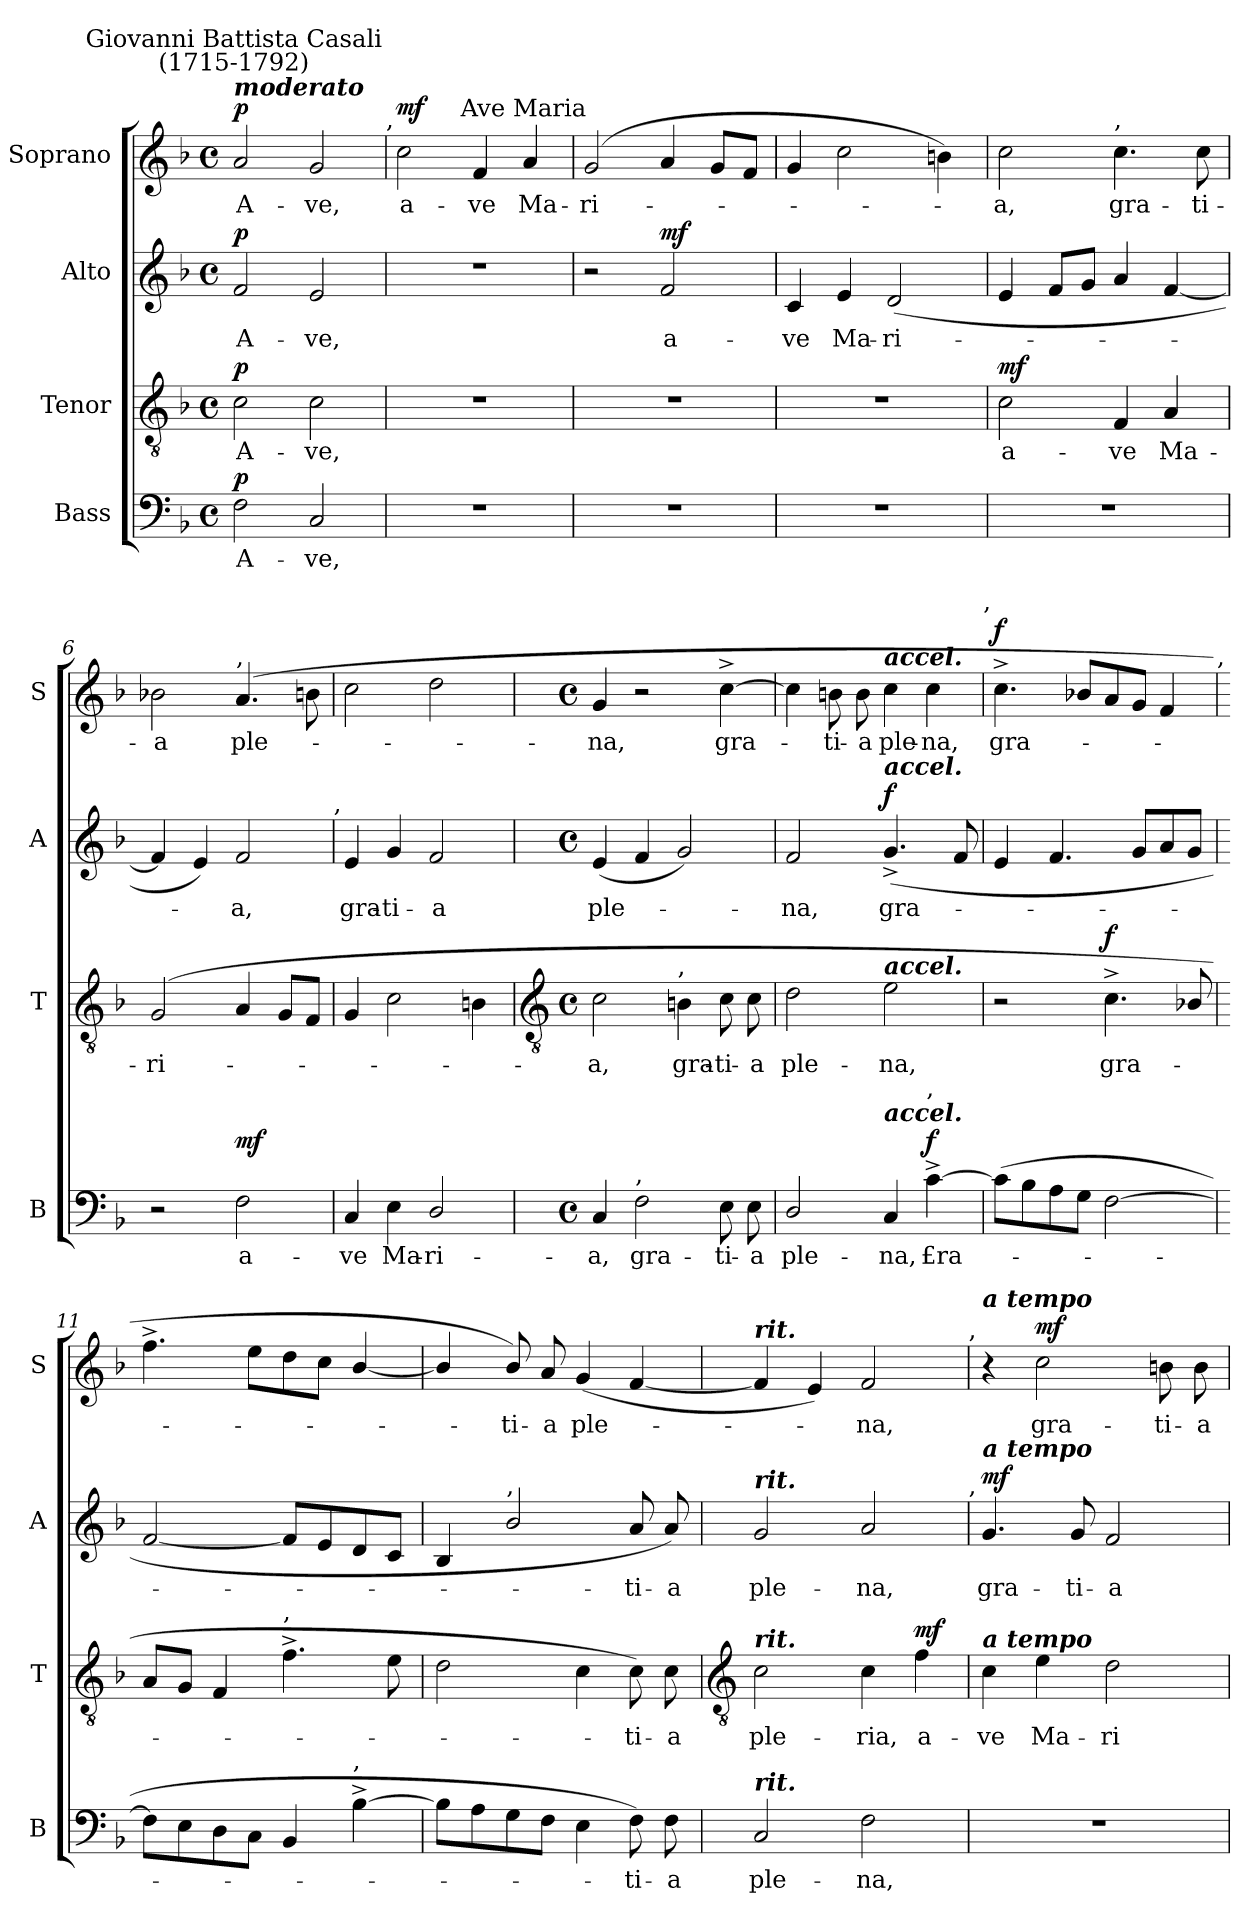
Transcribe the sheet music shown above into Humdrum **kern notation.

**kern	**text	**dynam	**kern	**text	**dynam	**kern	**text	**dynam	**kern	**text	**dynam
*part4	*part4	*part4	*part3	*part3	*part3	*part2	*part2	*part2	*part1	*part1	*part1
*staff4	*staff4	*staff4	*staff3	*staff3	*staff3	*staff2	*staff2	*staff2	*staff1	*staff1	*staff1
*I"Bass	*	*	*I"Tenor	*	*	*I"Alto	*	*	*I"Soprano	*	*
*I'B	*	*	*I'T	*	*	*I'A	*	*	*I'S	*	*
*clefF4	*	*	*clefGv2	*	*	*clefG2	*	*	*clefG2	*	*
*k[b-]	*	*	*k[b-]	*	*	*k[b-]	*	*	*k[b-]	*	*
*F:	*	*	*F:	*	*	*F:	*	*	*F:	*	*
*M4/4	*	*	*M4/4	*	*	*M4/4	*	*	*M4/4	*	*
*met(c)	*	*	*met(c)	*	*	*met(c)	*	*	*met(c)	*	*
=1	=1	=1	=1	=1	=1	=1	=1	=1	=1	=1	=1
!	!	!	!	!	!	!	!	!	!LO:TX:a:Bi:t=moderato	!	!
!	!	!	!	!	!	!	!	!	!LO:TX:a:cj:t=Giovanni Battista Casali\n(1715-1792)	!	!
!	!LO:LY:b	!LO:DY:b	!	!LO:LY:b	!LO:DY:b	!	!LO:LY:b	!LO:DY:b	!	!LO:LY:b	!LO:DY:b
2F	A-	p	2c	A-	p	2f	A-	p	2a	A-	p
!	!LO:LY:b	!	!	!LO:LY:b	!	!	!LO:LY:b	!	!	!LO:LY:b	!
2C	-ve,	.	2c	-ve,	.	2e	-ve,	.	2g	-ve,	.
!	!	!	!	!	!	!	!	!	!LO:TX:a:t=,	!	!
=2	=2	=2	=2	=2	=2	=2	=2	=2	=2	=2	=2
!	!	!	!	!	!	!	!	!	!	!LO:LY:b	!LO:DY:b
1r	.	.	1r	.	.	1r	.	.	2cc	a-	mf
!	!	!	!	!	!	!	!	!	!	!LO:LY:b	!
.	.	.	.	.	.	.	.	.	4f	-ve	.
!	!	!	!	!	!	!	!	!	!LO:TX:a:cj:t=Ave Maria	!	!
!	!	!	!	!	!	!	!	!	!	!LO:LY:b	!
.	.	.	.	.	.	.	.	.	4a	Ma-	.
=3	=3	=3	=3	=3	=3	=3	=3	=3	=3	=3	=3
!	!	!	!	!	!	!	!	!	!	!LO:LY:b	!
1r	.	.	1r	.	.	2r	.	.	(<2g	-ri-	.
!	!	!	!	!	!	!	!LO:LY:b	!LO:DY:b	!	!	!
.	.	.	.	.	.	2f	a-	mf	4a	.	.
.	.	.	.	.	.	.	.	.	8gL	.	.
.	.	.	.	.	.	.	.	.	8fJ	.	.
=4	=4	=4	=4	=4	=4	=4	=4	=4	=4	=4	=4
!	!	!	!	!	!	!	!LO:LY:b	!	!	!	!
1r	.	.	1r	.	.	4c	-ve	.	4g	.	.
!	!	!	!	!	!	!	!LO:LY:b	!	!	!	!
.	.	.	.	.	.	4e	Ma-	.	2cc	.	.
!	!	!	!	!	!	!	!LO:LY:b	!	!	!	!
.	.	.	.	.	.	(<2d	-ri-	.	.	.	.
.	.	.	.	.	.	.	.	.	4bn)	.	.
=5	=5	=5	=5	=5	=5	=5	=5	=5	=5	=5	=5
!	!	!	!	!LO:LY:b	!LO:DY:b	!	!	!	!	!LO:LY:b	!
1r	.	.	2c	a-	mf	4e	.	.	2cc	a,	.
.	.	.	.	.	.	8fL	.	.	.	.	.
.	.	.	.	.	.	8gJ	.	.	.	.	.
!	!	!	!	!	!	!	!	!	!LO:TX:a:t=,	!	!
!	!	!	!	!LO:LY:b	!	!	!	!	!	!LO:LY:b	!
.	.	.	4F	-ve	.	4a	.	.	4.cc	gra-	.
!	!	!	!	!LO:LY:b	!	!	!	!	!	!	!
.	.	.	4A	Ma-	.	[4f	.	.	.	.	.
!	!	!	!	!	!	!	!	!	!	!LO:LY:b	!
.	.	.	.	.	.	.	.	.	8cc	-ti-	.
=6	=6	=6	=6	=6	=6	=6	=6	=6	=6	=6	=6
!	!	!	!	!LO:LY:b	!	!	!	!	!	!LO:LY:b	!
2r	.	.	(>2G	-ri-	.	4f]	.	.	2b-X	-a	.
.	.	.	.	.	.	4e)	.	.	.	.	.
!	!	!	!	!	!	!	!	!	!LO:TX:a:t=,	!	!
!	!LO:LY:b	!LO:DY:b	!	!	!	!	!LO:LY:b	!	!	!LO:LY:b	!
2F	a-	mf	4A	.	.	2f	a,	.	(<4.a	ple-	.
.	.	.	8GL	.	.	.	.	.	.	.	.
.	.	.	8FJ	.	.	.	.	.	8bn	.	.
!	!	!	!	!	!	!LO:TX:a:t=,	!	!	!	!	!
=7	=7	=7	=7	=7	=7	=7	=7	=7	=7	=7	=7
!	!LO:LY:b	!	!	!	!	!	!LO:LY:b	!	!	!	!
4C	-ve	.	4G	.	.	4e	gra-	.	2cc	.	.
!	!LO:LY:b	!	!	!	!	!	!LO:LY:b	!	!	!	!
4E	Ma-	.	2c	.	.	4g	-ti-	.	.	.	.
!	!LO:LY:b	!	!	!	!	!	!LO:LY:b	!	!	!	!
2D/	-ri-	.	.	.	.	2f	-a	.	2dd	.	.
.	.	.	4Bn	.	.	.	.	.	.	.	.
!!LO:LB:g=z
=8	=8	=8	=8	=8	=8	=8	=8	=8	=8	=8	=8
*	*	*	*clefGv2	*	*	*	*	*	*	*	*
*M4/4	*	*	*M4/4	*	*	*M4/4	*	*	*M4/4	*	*
*met(c)	*	*	*met(c)	*	*	*met(c)	*	*	*met(c)	*	*
!	!LO:LY:b	!	!	!LO:LY:b	!	!	!LO:LY:b	!	!	!LO:LY:b	!
4C	-a,	.	2c	a,	.	(<4e	ple-	.	4g	na,	.
!LO:TX:a:t=,	!	!	!	!	!	!	!	!	!	!	!
!	!LO:LY:b	!	!	!	!	!	!	!	!	!	!
2F	gra-	.	.	.	.	4f	.	.	2r	.	.
!	!	!	!LO:TX:a:t=,	!	!	!	!	!	!	!	!
!	!	!	!	!LO:LY:b	!	!	!	!	!	!	!
.	.	.	4Bn	gra-	.	2g)	.	.	.	.	.
!	!LO:LY:b	!	!	!LO:LY:b	!	!	!	!	!	!LO:LY:b	!
8E	-ti-	.	8c	-ti-	.	.	.	.	[4cc^	gra-	.
!	!LO:LY:b	!	!	!LO:LY:b	!	!	!	!	!	!	!
8E	-a	.	8c	-a	.	.	.	.	.	.	.
=9	=9	=9	=9	=9	=9	=9	=9	=9	=9	=9	=9
!	!LO:LY:b	!	!	!LO:LY:b	!	!	!LO:LY:b	!	!	!	!
2D/	ple-	.	2d	ple-	.	2f	na,	.	4cc]	.	.
!	!	!	!	!	!	!	!	!	!	!LO:LY:b	!
.	.	.	.	.	.	.	.	.	8bn	ti-	.
!	!	!	!	!	!	!	!	!	!	!LO:LY:b	!
.	.	.	.	.	.	.	.	.	8b	-a	.
!	!	!	!	!	!	!	!	!	!LO:TX:a:Bi:t=accel.	!	!
!	!	!	!	!	!	!LO:TX:a:Bi:t=accel.	!	!	!	!	!
!	!	!	!LO:TX:a:Bi:t=accel.	!	!	!	!	!	!	!	!
!LO:TX:a:Bi:t=accel.	!	!	!	!	!	!	!	!	!	!	!
!	!LO:LY:b	!	!	!LO:LY:b	!	!	!LO:LY:b	!LO:DY:b	!	!LO:LY:b	!
4C	-na,	.	2e	-na,	.	(<4.g^	gra-	f	4cc	ple-	.
!LO:TX:a:t=,	!	!	!	!	!	!	!	!	!	!	!
!	!LO:LY:b	!LO:DY:b	!	!	!	!	!	!	!	!LO:LY:b	!
[4c^	£ra-	f	.	.	.	.	.	.	4cc	-na,	.
.	.	.	.	.	.	8f	.	.	.	.	.
!	!	!	!	!	!	!	!	!	!LO:TX:a:t=,	!	!
=10	=10	=10	=10	=10	=10	=10	=10	=10	=10	=10	=10
!	!	!	!	!	!	!	!	!	!	!LO:LY:b	!LO:DY:b
(>8cL]	.	.	2r	.	.	4e	.	.	4.cc^	gra-	f
8B-	.	.	.	.	.	.	.	.	.	.	.
8A	.	.	.	.	.	4.f	.	.	.	.	.
8GJ	.	.	.	.	.	.	.	.	8b-XL	.	.
!	!	!	!	!LO:LY:b	!LO:DY:b	!	!	!	!	!	!
[2F	.	.	4.c^	gra-	f	.	.	.	8a	.	.
.	.	.	.	.	.	8gL	.	.	8gJ	.	.
.	.	.	.	.	.	8a	.	.	4f	.	.
.	.	.	8B-X/	.	.	8gJ	.	.	.	.	.
!	!	!	!	!	!	!	!	!	!LO:TX:a:t=,	!	!
=11	=11	=11	=11	=11	=11	=11	=11	=11	=11	=11	=11
8FL]	.	.	8AL	.	.	[2f	.	.	4.ff^	.	.
8E	.	.	8GJ	.	.	.	.	.	.	.	.
8D	.	.	4F	.	.	.	.	.	.	.	.
8CJ	.	.	.	.	.	.	.	.	8eeL	.	.
!	!	!	!LO:TX:a:t=,	!	!	!	!	!	!	!	!
4BB-	.	.	4.f^	.	.	8fL]	.	.	8dd	.	.
.	.	.	.	.	.	8e	.	.	8ccJ	.	.
!LO:TX:a:t=,	!	!	!	!	!	!	!	!	!	!	!
[4B-^	.	.	.	.	.	8d	.	.	[4b-/	.	.
.	.	.	8e	.	.	8cJ	.	.	.	.	.
=12	=12	=12	=12	=12	=12	=12	=12	=12	=12	=12	=12
8B-L]	.	.	2d	.	.	4B-	.	.	4b-/]	.	.
8A	.	.	.	.	.	.	.	.	.	.	.
!	!	!	!	!	!	!LO:TX:a:t=,	!	!	!	!	!
!	!	!	!	!	!	!	!	!	!	!LO:LY:b	!
8G	.	.	.	.	.	2b-/	.	.	8b-/)	ti-	.
!	!	!	!	!	!	!	!	!	!	!LO:LY:b	!
8FJ	.	.	.	.	.	.	.	.	8a	-a	.
!	!	!	!	!	!	!	!	!	!	!LO:LY:b	!
4E	.	.	4c	.	.	.	.	.	(<4g	ple-	.
!	!LO:LY:b	!	!	!LO:LY:b	!	!	!LO:LY:b	!	!	!	!
8F)	ti-	.	8c)	ti-	.	8a	ti-	.	[4f	.	.
!	!LO:LY:b	!	!	!LO:LY:b	!	!	!LO:LY:b	!	!	!	!
8F	-a	.	8c	-a	.	8a)	-a	.	.	.	.
!!LO:LB:g=z
=13	=13	=13	=13	=13	=13	=13	=13	=13	=13	=13	=13
*	*	*	*clefGv2	*	*	*	*	*	*	*	*
!	!	!	!	!	!	!	!	!	!LO:TX:a:Bi:t=rit.	!	!
!	!	!	!	!	!	!LO:TX:a:Bi:t=rit.	!	!	!	!	!
!	!	!	!LO:TX:a:Bi:t=rit.	!	!	!	!	!	!	!	!
!LO:TX:a:Bi:t=rit.	!	!	!	!	!	!	!	!	!	!	!
!	!LO:LY:b	!	!	!LO:LY:b	!	!	!LO:LY:b	!	!	!	!
2C	ple-	.	2c	ple-	.	2g	ple-	.	4f]	.	.
.	.	.	.	.	.	.	.	.	4e)	.	.
!	!LO:LY:b	!	!	!LO:LY:b	!	!	!LO:LY:b	!	!	!LO:LY:b	!
2F	-na,	.	4c	-ria,	.	2a	-na,	.	2f	na,	.
!	!	!	!	!LO:LY:b	!LO:DY:b	!	!	!	!	!	!
.	.	.	4f	a-	mf	.	.	.	.	.	.
!	!	!	!	!	!	!	!	!	!LO:TX:a:t=,	!	!
!	!	!	!	!	!	!LO:TX:a:t=,	!	!	!	!	!
=14	=14	=14	=14	=14	=14	=14	=14	=14	=14	=14	=14
!	!	!	!	!	!	!	!	!	!LO:TX:a:Bi:t=a tempo	!	!
!	!	!	!	!	!	!LO:TX:a:Bi:t=a tempo	!	!	!	!	!
!	!	!	!LO:TX:a:Bi:t=a tempo	!	!	!	!	!	!	!	!
!	!	!	!	!LO:LY:b	!	!	!LO:LY:b	!LO:DY:b	!	!	!
1r	.	.	4c	-ve	.	4.g	gra-	mf	4r	.	.
!	!	!	!	!LO:LY:b	!	!	!	!	!	!LO:LY:b	!LO:DY:b
.	.	.	4e	Ma-	.	.	.	.	2cc	gra-	mf
!	!	!	!	!	!	!	!LO:LY:b	!	!	!	!
.	.	.	.	.	.	8g	-ti-	.	.	.	.
!	!	!	!	!LO:LY:b	!	!	!LO:LY:b	!	!	!	!
.	.	.	2d	-ri-	.	2f	-a	.	.	.	.
!	!	!	!	!	!	!	!	!	!	!LO:LY:b	!
.	.	.	.	.	.	.	.	.	8bn	-ti-	.
!	!	!	!	!	!	!	!	!	!	!LO:LY:b	!
.	.	.	.	.	.	.	.	.	8b	-a	.
=	=	=	=	=	=	=	=	=	=	=	=
*-	*-	*-	*-	*-	*-	*-	*-	*-	*-	*-	*-
